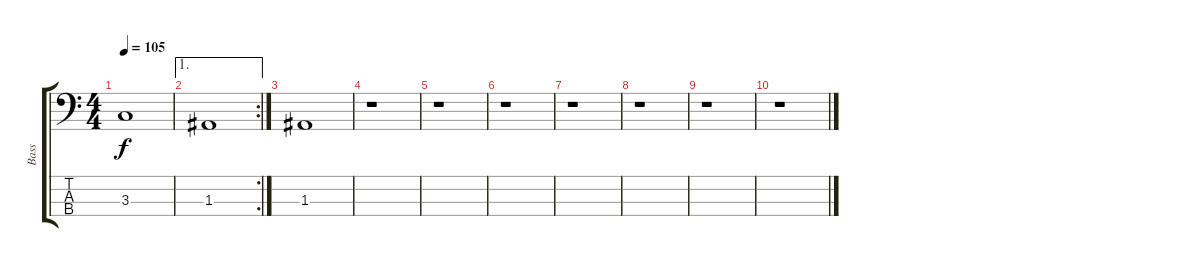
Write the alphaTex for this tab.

\track ("Bass" "Bass") {instrument electricbassfinger}
\staff {score tabs}
\tuning (G2 D2 A1 E1) {hide}
\ts (4 4)
\tempo 105
\clef f4
\ks c
3.3.1{dy f} |
\ae 1
\rc 2
1.3.1 |
1.3.1 |
r.1 |
r.1 |
r.1 |
r.1 |
r.1 |
r.1 |
r.1
